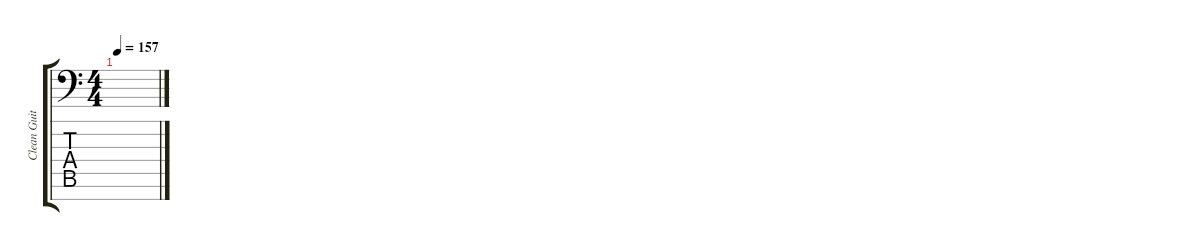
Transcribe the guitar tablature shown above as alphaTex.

\track ("Clean Guitar L" "Clean Guit") {instrument overdrivenguitar}
\staff {score tabs}
\tuning (E4 B3 G3 D3 A2 E2 C-1) {hide}
\ts (4 4)
\tempo 157
\clef f4
\ks c
